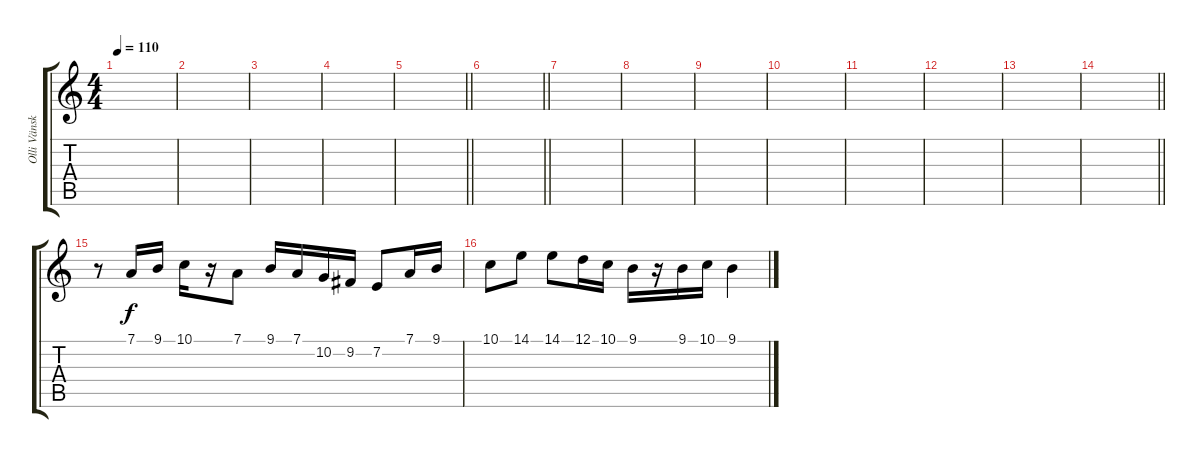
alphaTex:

\track ("Olli Vänskä" "Olli Vänsk") {instrument violin}
\staff {score tabs}
\tuning (D4 A3 F3 C3 G2 D2) {hide}
\ts (4 4)
\tempo 110
\clef g2
\ks c
|
|
|
|
\barLineRight lightlight
|
\barLineRight lightlight
|
\section ("" "")
|
|
|
|
|
|
|
\barLineRight lightlight
|
\section ("" "")
r.8 7.1.16 9.1.16 10.1.16 r.16 7.1.8 9.1.16 7.1.16 10.2.16 9.2.16 7.2.8 7.1.16 9.1.16 |
10.1.8 14.1.8 14.1.8 12.1.16 10.1.16 9.1.16 r.16 9.1.16 10.1.16 9.1.4
